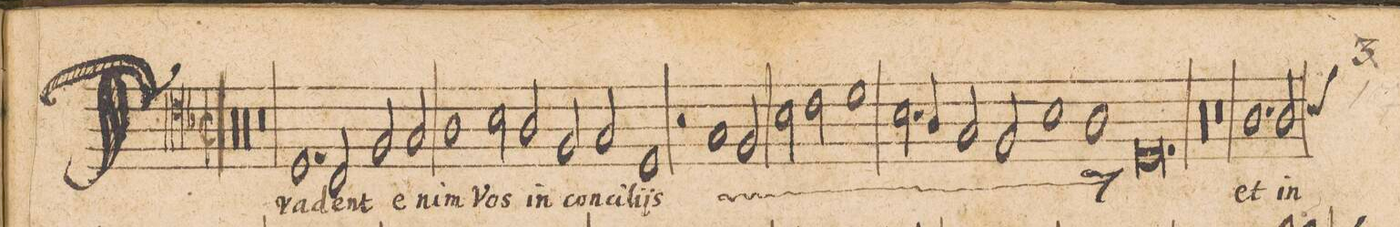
**kern	**text
*I"BASSVS.	*
*clefC4	*
*k[b-]	*
*met(C|)	*
*M2/1	*
00r	.
=2-	=2-
=3-	=3-
00r	.
=4-	=4-
=5-	=5-
0r	.
=6-	=6-
1.D	Tra-
2C/	-dent
=7-	=7-
2F/	e-
2G/	-nim
1A	Vos
=8-	=8-
*2\right	*
2B-\	in
2A/	con-
2F/	-ci-
2G/	-li-
=9-	=9-
1D	-is
2r	.
*	*ij
1G/	Tra-
=10-	=10-
2F/	-dent
2B-\	e-
2c\	-nim
=11-	=11-
1d	Vos
2.B-\	in
4A/	.
=12-	=12-
2G/	.
2F/	con-
1B-	-ci-
=13-	=13-
1A	-li-
0.D	-is
*	*Xij
=14-	=14-
=15-	=15-
00r	.
=16-	=16-
=17-	=17-
0r	.
=18-	=18-
1.A	et
2A/	in
*custos:B	*
=19-	=19-
*-	*-
